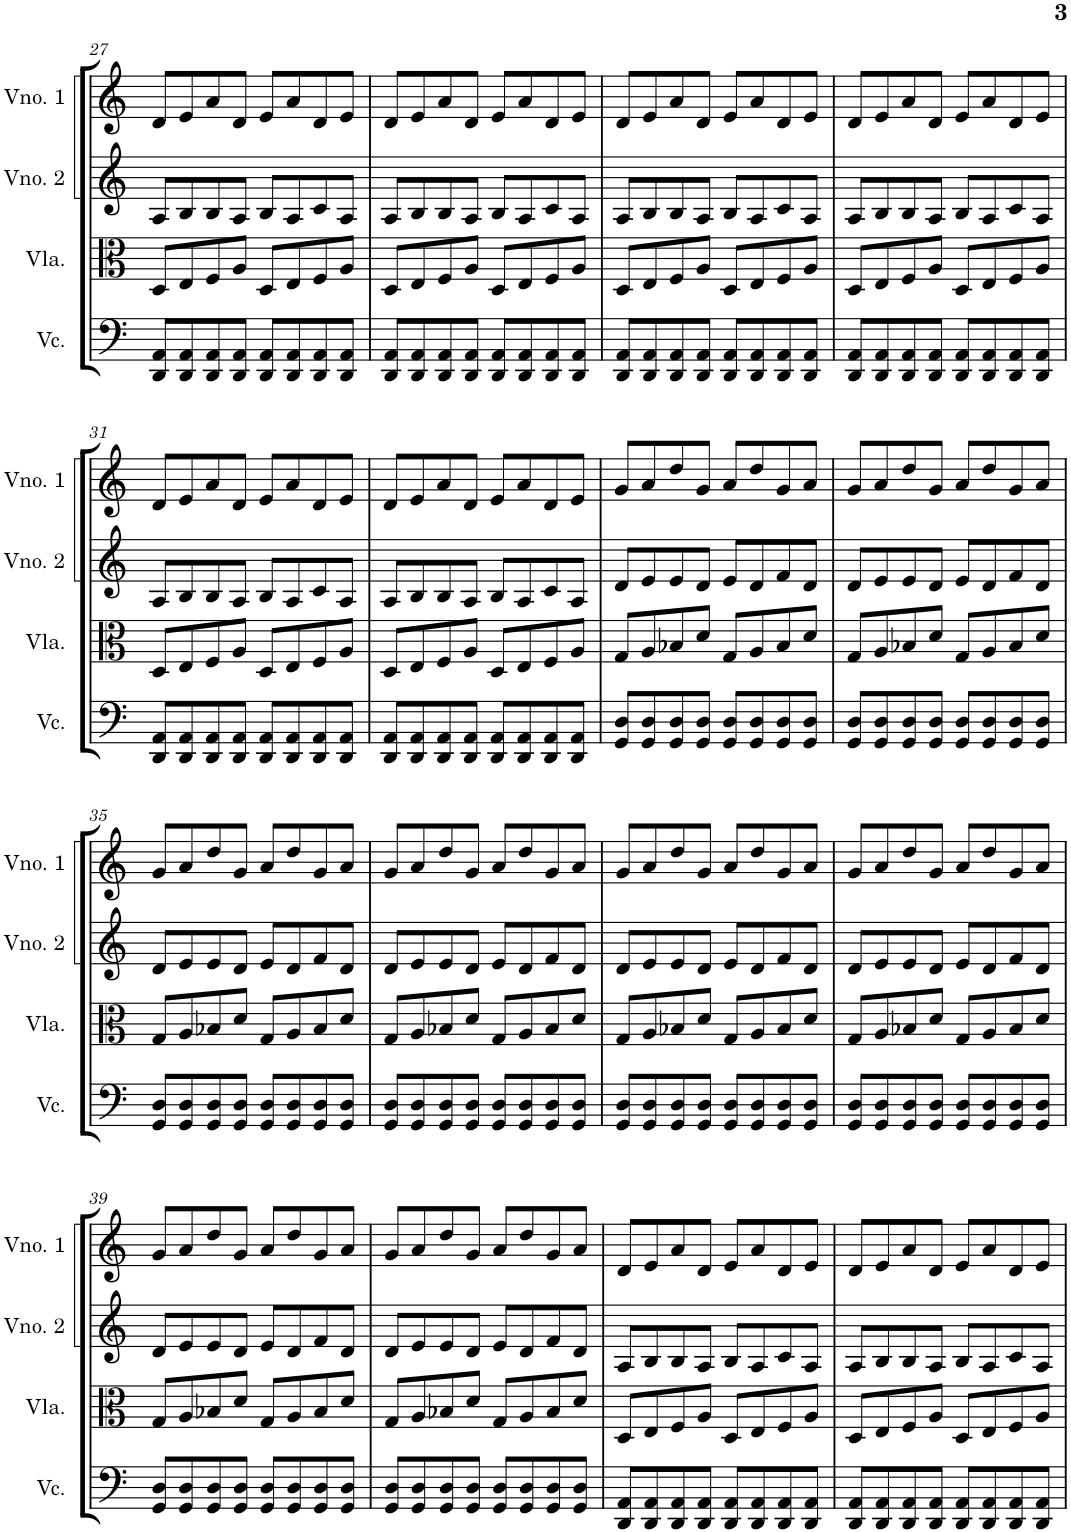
**kern	**kern	**kern	**kern
*part4	*part3	*part2	*part1
*staff4	*staff3	*staff2	*staff1
*I"Violoncelo	*I"Viola	*I"Violino 2	*I"Violino 1
*I'Vc.	*I'Vla.	*I'Vno. 2	*I'Vno. 1
!!LO:PB:g=z
*clefF4	*clefC3	*clefG2	*clefG2
*k[]	*k[]	*k[]	*k[]
*M4/4	*M4/4	*M4/4	*M4/4
=27	=27	=27	=27
8DD/ 8AA/L	8D/L	8A/L	8d/L
8DD/ 8AA/	8E/	8B/	8e/
8DD/ 8AA/	8F/	8B/	8a/
8DD/ 8AA/J	8A/J	8A/J	8d/J
8DD/ 8AA/L	8D/L	8B/L	8e/L
8DD/ 8AA/	8E/	8A/	8a/
8DD/ 8AA/	8F/	8c/	8d/
8DD/ 8AA/J	8A/J	8A/J	8e/J
=28	=28	=28	=28
8DD/ 8AA/L	8D/L	8A/L	8d/L
8DD/ 8AA/	8E/	8B/	8e/
8DD/ 8AA/	8F/	8B/	8a/
8DD/ 8AA/J	8A/J	8A/J	8d/J
8DD/ 8AA/L	8D/L	8B/L	8e/L
8DD/ 8AA/	8E/	8A/	8a/
8DD/ 8AA/	8F/	8c/	8d/
8DD/ 8AA/J	8A/J	8A/J	8e/J
=29	=29	=29	=29
8DD/ 8AA/L	8D/L	8A/L	8d/L
8DD/ 8AA/	8E/	8B/	8e/
8DD/ 8AA/	8F/	8B/	8a/
8DD/ 8AA/J	8A/J	8A/J	8d/J
8DD/ 8AA/L	8D/L	8B/L	8e/L
8DD/ 8AA/	8E/	8A/	8a/
8DD/ 8AA/	8F/	8c/	8d/
8DD/ 8AA/J	8A/J	8A/J	8e/J
=30	=30	=30	=30
8DD/ 8AA/L	8D/L	8A/L	8d/L
8DD/ 8AA/	8E/	8B/	8e/
8DD/ 8AA/	8F/	8B/	8a/
8DD/ 8AA/J	8A/J	8A/J	8d/J
8DD/ 8AA/L	8D/L	8B/L	8e/L
8DD/ 8AA/	8E/	8A/	8a/
8DD/ 8AA/	8F/	8c/	8d/
8DD/ 8AA/J	8A/J	8A/J	8e/J
!!LO:LB:g=z
=31	=31	=31	=31
8DD/ 8AA/L	8D/L	8A/L	8d/L
8DD/ 8AA/	8E/	8B/	8e/
8DD/ 8AA/	8F/	8B/	8a/
8DD/ 8AA/J	8A/J	8A/J	8d/J
8DD/ 8AA/L	8D/L	8B/L	8e/L
8DD/ 8AA/	8E/	8A/	8a/
8DD/ 8AA/	8F/	8c/	8d/
8DD/ 8AA/J	8A/J	8A/J	8e/J
=32	=32	=32	=32
8DD/ 8AA/L	8D/L	8A/L	8d/L
8DD/ 8AA/	8E/	8B/	8e/
8DD/ 8AA/	8F/	8B/	8a/
8DD/ 8AA/J	8A/J	8A/J	8d/J
8DD/ 8AA/L	8D/L	8B/L	8e/L
8DD/ 8AA/	8E/	8A/	8a/
8DD/ 8AA/	8F/	8c/	8d/
8DD/ 8AA/J	8A/J	8A/J	8e/J
=33	=33	=33	=33
8GG/ 8D/L	8G/L	8d/L	8g/L
8GG/ 8D/	8A/	8e/	8a/
8GG/ 8D/	8B-X/	8e/	8dd/
8GG/ 8D/J	8d/J	8d/J	8g/J
8GG/ 8D/L	8G/L	8e/L	8a/L
8GG/ 8D/	8A/	8d/	8dd/
8GG/ 8D/	8B-/	8f/	8g/
8GG/ 8D/J	8d/J	8d/J	8a/J
=34	=34	=34	=34
8GG/ 8D/L	8G/L	8d/L	8g/L
8GG/ 8D/	8A/	8e/	8a/
8GG/ 8D/	8B-X/	8e/	8dd/
8GG/ 8D/J	8d/J	8d/J	8g/J
8GG/ 8D/L	8G/L	8e/L	8a/L
8GG/ 8D/	8A/	8d/	8dd/
8GG/ 8D/	8B-/	8f/	8g/
8GG/ 8D/J	8d/J	8d/J	8a/J
!!LO:LB:g=z
=35	=35	=35	=35
8GG/ 8D/L	8G/L	8d/L	8g/L
8GG/ 8D/	8A/	8e/	8a/
8GG/ 8D/	8B-X/	8e/	8dd/
8GG/ 8D/J	8d/J	8d/J	8g/J
8GG/ 8D/L	8G/L	8e/L	8a/L
8GG/ 8D/	8A/	8d/	8dd/
8GG/ 8D/	8B-/	8f/	8g/
8GG/ 8D/J	8d/J	8d/J	8a/J
=36	=36	=36	=36
8GG/ 8D/L	8G/L	8d/L	8g/L
8GG/ 8D/	8A/	8e/	8a/
8GG/ 8D/	8B-X/	8e/	8dd/
8GG/ 8D/J	8d/J	8d/J	8g/J
8GG/ 8D/L	8G/L	8e/L	8a/L
8GG/ 8D/	8A/	8d/	8dd/
8GG/ 8D/	8B-/	8f/	8g/
8GG/ 8D/J	8d/J	8d/J	8a/J
=37	=37	=37	=37
8GG/ 8D/L	8G/L	8d/L	8g/L
8GG/ 8D/	8A/	8e/	8a/
8GG/ 8D/	8B-X/	8e/	8dd/
8GG/ 8D/J	8d/J	8d/J	8g/J
8GG/ 8D/L	8G/L	8e/L	8a/L
8GG/ 8D/	8A/	8d/	8dd/
8GG/ 8D/	8B-/	8f/	8g/
8GG/ 8D/J	8d/J	8d/J	8a/J
=38	=38	=38	=38
8GG/ 8D/L	8G/L	8d/L	8g/L
8GG/ 8D/	8A/	8e/	8a/
8GG/ 8D/	8B-X/	8e/	8dd/
8GG/ 8D/J	8d/J	8d/J	8g/J
8GG/ 8D/L	8G/L	8e/L	8a/L
8GG/ 8D/	8A/	8d/	8dd/
8GG/ 8D/	8B-/	8f/	8g/
8GG/ 8D/J	8d/J	8d/J	8a/J
!!LO:LB:g=z
=39	=39	=39	=39
8GG/ 8D/L	8G/L	8d/L	8g/L
8GG/ 8D/	8A/	8e/	8a/
8GG/ 8D/	8B-X/	8e/	8dd/
8GG/ 8D/J	8d/J	8d/J	8g/J
8GG/ 8D/L	8G/L	8e/L	8a/L
8GG/ 8D/	8A/	8d/	8dd/
8GG/ 8D/	8B-/	8f/	8g/
8GG/ 8D/J	8d/J	8d/J	8a/J
=40	=40	=40	=40
8GG/ 8D/L	8G/L	8d/L	8g/L
8GG/ 8D/	8A/	8e/	8a/
8GG/ 8D/	8B-X/	8e/	8dd/
8GG/ 8D/J	8d/J	8d/J	8g/J
8GG/ 8D/L	8G/L	8e/L	8a/L
8GG/ 8D/	8A/	8d/	8dd/
8GG/ 8D/	8B-/	8f/	8g/
8GG/ 8D/J	8d/J	8d/J	8a/J
=41	=41	=41	=41
8DD/ 8AA/L	8D/L	8A/L	8d/L
8DD/ 8AA/	8E/	8B/	8e/
8DD/ 8AA/	8F/	8B/	8a/
8DD/ 8AA/J	8A/J	8A/J	8d/J
8DD/ 8AA/L	8D/L	8B/L	8e/L
8DD/ 8AA/	8E/	8A/	8a/
8DD/ 8AA/	8F/	8c/	8d/
8DD/ 8AA/J	8A/J	8A/J	8e/J
=42	=42	=42	=42
8DD/ 8AA/L	8D/L	8A/L	8d/L
8DD/ 8AA/	8E/	8B/	8e/
8DD/ 8AA/	8F/	8B/	8a/
8DD/ 8AA/J	8A/J	8A/J	8d/J
8DD/ 8AA/L	8D/L	8B/L	8e/L
8DD/ 8AA/	8E/	8A/	8a/
8DD/ 8AA/	8F/	8c/	8d/
8DD/ 8AA/J	8A/J	8A/J	8e/J
=	=	=	=
*-	*-	*-	*-
